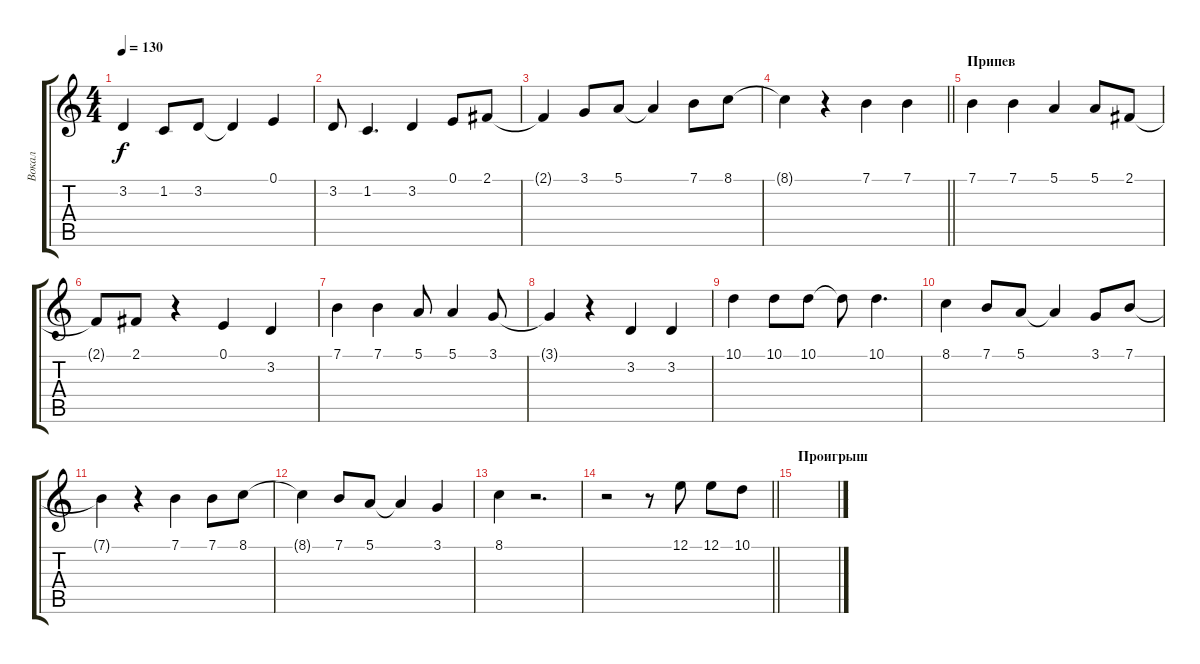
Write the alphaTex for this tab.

\track ("Вокал" "Вокал") {instrument flute}
\staff {score tabs}
\tuning (E4 B3 G3 D3 A2 E2) {hide}
\ts (4 4)
\tempo 130
\clef g2
\ks c
3.2{t}.4{dy f} 1.2.8 3.2.8 3.2{t}.4 0.1.4 |
3.2.8 1.2.4{d} 3.2.4 0.1.8 2.1.8 |
2.1{t}.4 3.1.8 5.1.8 5.1{t}.4 7.1.8 8.1.8 |
\barLineRight lightlight
8.1{t}.4 r.4 7.1.4 7.1.4 |
\section ("" "Припев")
7.1.4 7.1.4 5.1.4 5.1.8 2.1.8 |
2.1{t}.8 2.1.8 r.4 0.1.4 3.2.4 |
7.1.4 7.1.4 5.1.8 5.1.4 3.1.8 |
3.1{t}.4 r.4 3.2.4 3.2.4 |
10.1.4 10.1.8 10.1.8 10.1{t}.8 10.1.4{d} |
8.1.4 7.1.8 5.1.8 5.1{t}.4 3.1.8 7.1.8 |
7.1{t}.4 r.4 7.1.4 7.1.8 8.1.8 |
8.1{t}.4 7.1.8 5.1.8 5.1{t}.4 3.1.4 |
8.1.4 r.2{d} |
\barLineRight lightlight
r.2 r.8 12.1.8 12.1.8 10.1.8 |
\section ("" "Проигрыш")
